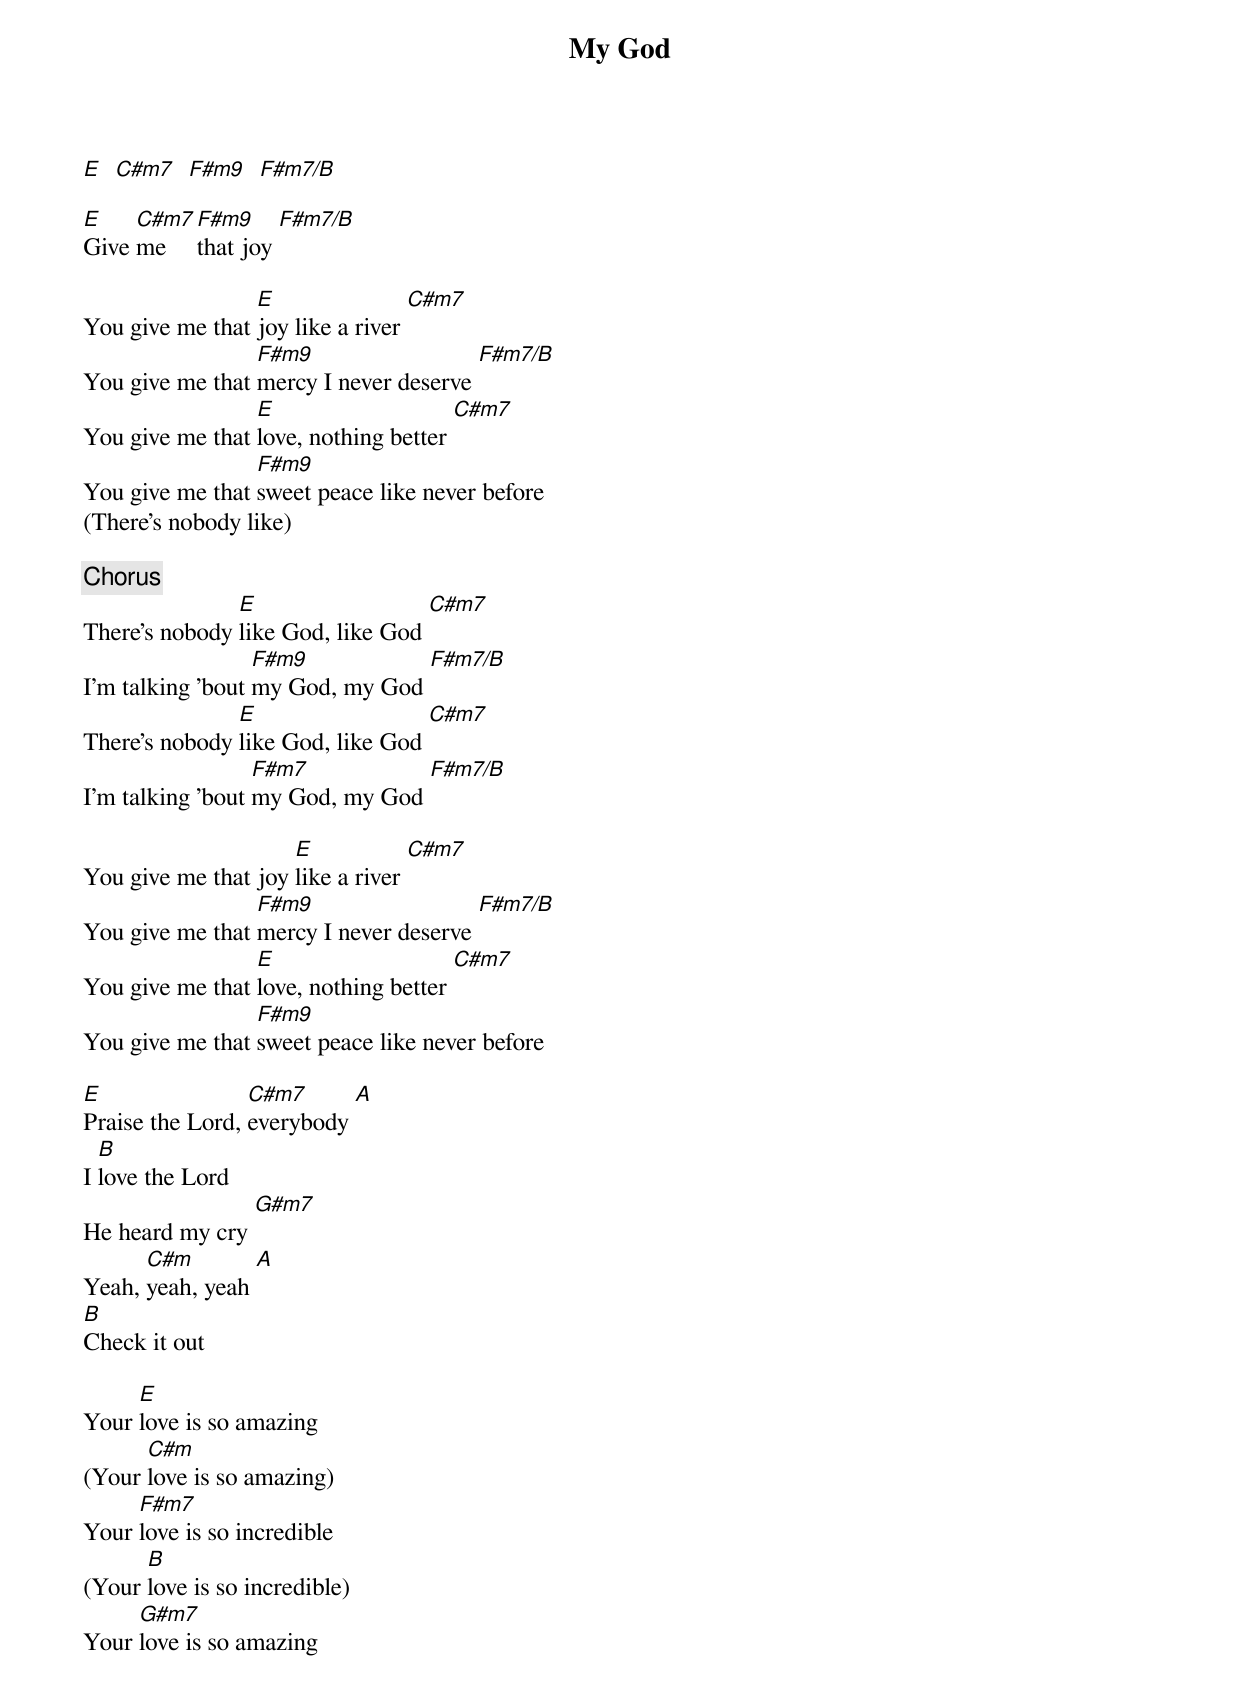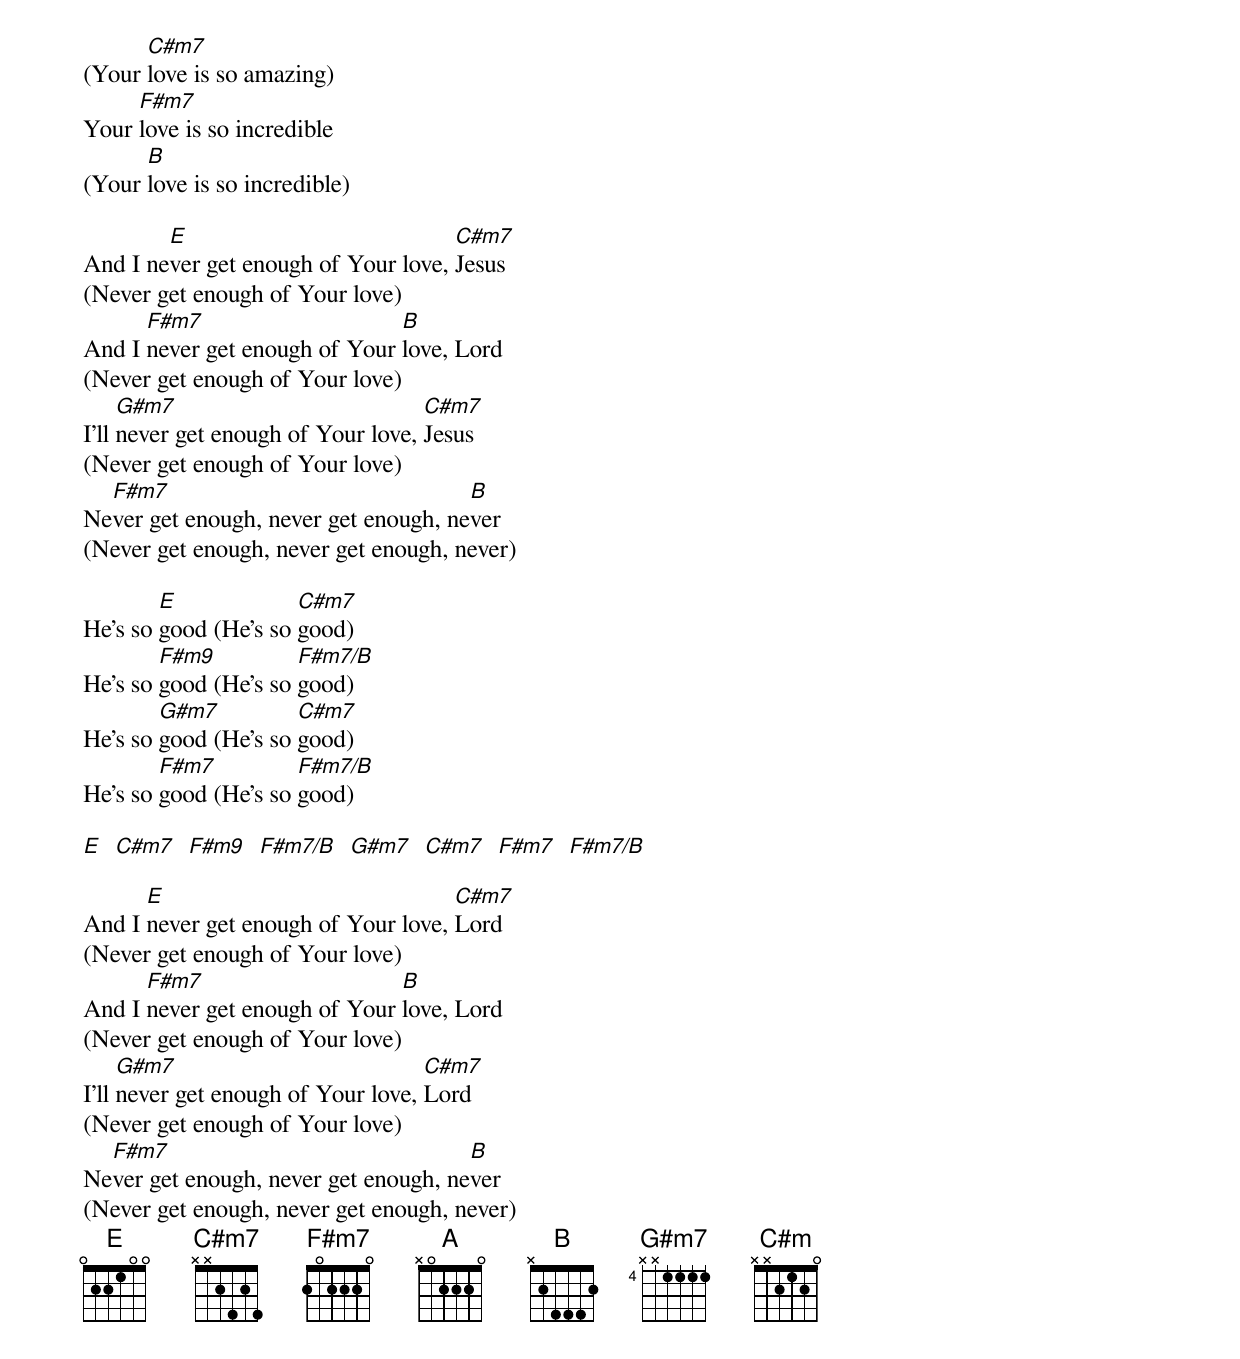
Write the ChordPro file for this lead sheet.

{Title: My God}
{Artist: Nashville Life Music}
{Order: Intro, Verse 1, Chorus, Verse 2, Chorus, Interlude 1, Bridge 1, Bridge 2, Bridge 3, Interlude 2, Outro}

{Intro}
[E]  [C#m7]  [F#m9]  [F#m7/B]

[E]Give [C#m7]me [F#m9]that joy [F#m7/B]

{Verse 1}
You give me that [E]joy like a river [C#m7]
You give me that [F#m9]mercy I never deserve [F#m7/B]
You give me that [E]love, nothing better [C#m7]
You give me that [F#m9]sweet peace like never before
(There's nobody like)

{Chorus}
There's nobody [E]like God, like God [C#m7]
I'm talking 'bout [F#m9]my God, my God [F#m7/B]
There's nobody [E]like God, like God [C#m7]
I'm talking 'bout [F#m7]my God, my God [F#m7/B]

{Verse 2}
You give me that joy [E]like a river [C#m7]
You give me that [F#m9]mercy I never deserve [F#m7/B]
You give me that [E]love, nothing better [C#m7]
You give me that [F#m9]sweet peace like never before

{Interlude 1}
[E]Praise the Lord, [C#m7]everybody [A]
I [B]love the Lord
He heard my cry [G#m7]
Yeah, [C#m]yeah, yeah [A]
[B]Check it out

{Bridge 1}
Your [E]love is so amazing
(Your [C#m]love is so amazing)
Your [F#m7]love is so incredible
(Your [B]love is so incredible)
Your [G#m7]love is so amazing
(Your [C#m7]love is so amazing)
Your [F#m7]love is so incredible
(Your [B]love is so incredible)

{Bridge 2: 2x}
And I ne[E]ver get enough of Your love, [C#m7]Jesus
(Never get enough of Your love)
And I [F#m7]never get enough of Your [B]love, Lord
(Never get enough of Your love)
I'll [G#m7]never get enough of Your love, [C#m7]Jesus
(Never get enough of Your love)
Ne[F#m7]ver get enough, never get enough, ne[B]ver
(Never get enough, never get enough, never)

{Bridge 3: 2x}
He's so [E]good (He's so [C#m7]good)
He's so [F#m9]good (He's so [F#m7/B]good)
He's so [G#m7]good (He's so [C#m7]good)
He's so [F#m7]good (He's so [F#m7/B]good)

{Interlude 2}
[E]  [C#m7]  [F#m9]  [F#m7/B]  [G#m7]  [C#m7]  [F#m7]  [F#m7/B]

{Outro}
And I [E]never get enough of Your love, [C#m7]Lord
(Never get enough of Your love)
And I [F#m7]never get enough of Your [B]love, Lord
(Never get enough of Your love)
I'll [G#m7]never get enough of Your love, [C#m7]Lord
(Never get enough of Your love)
Ne[F#m7]ver get enough, never get enough, ne[B]ver
(Never get enough, never get enough, never)
